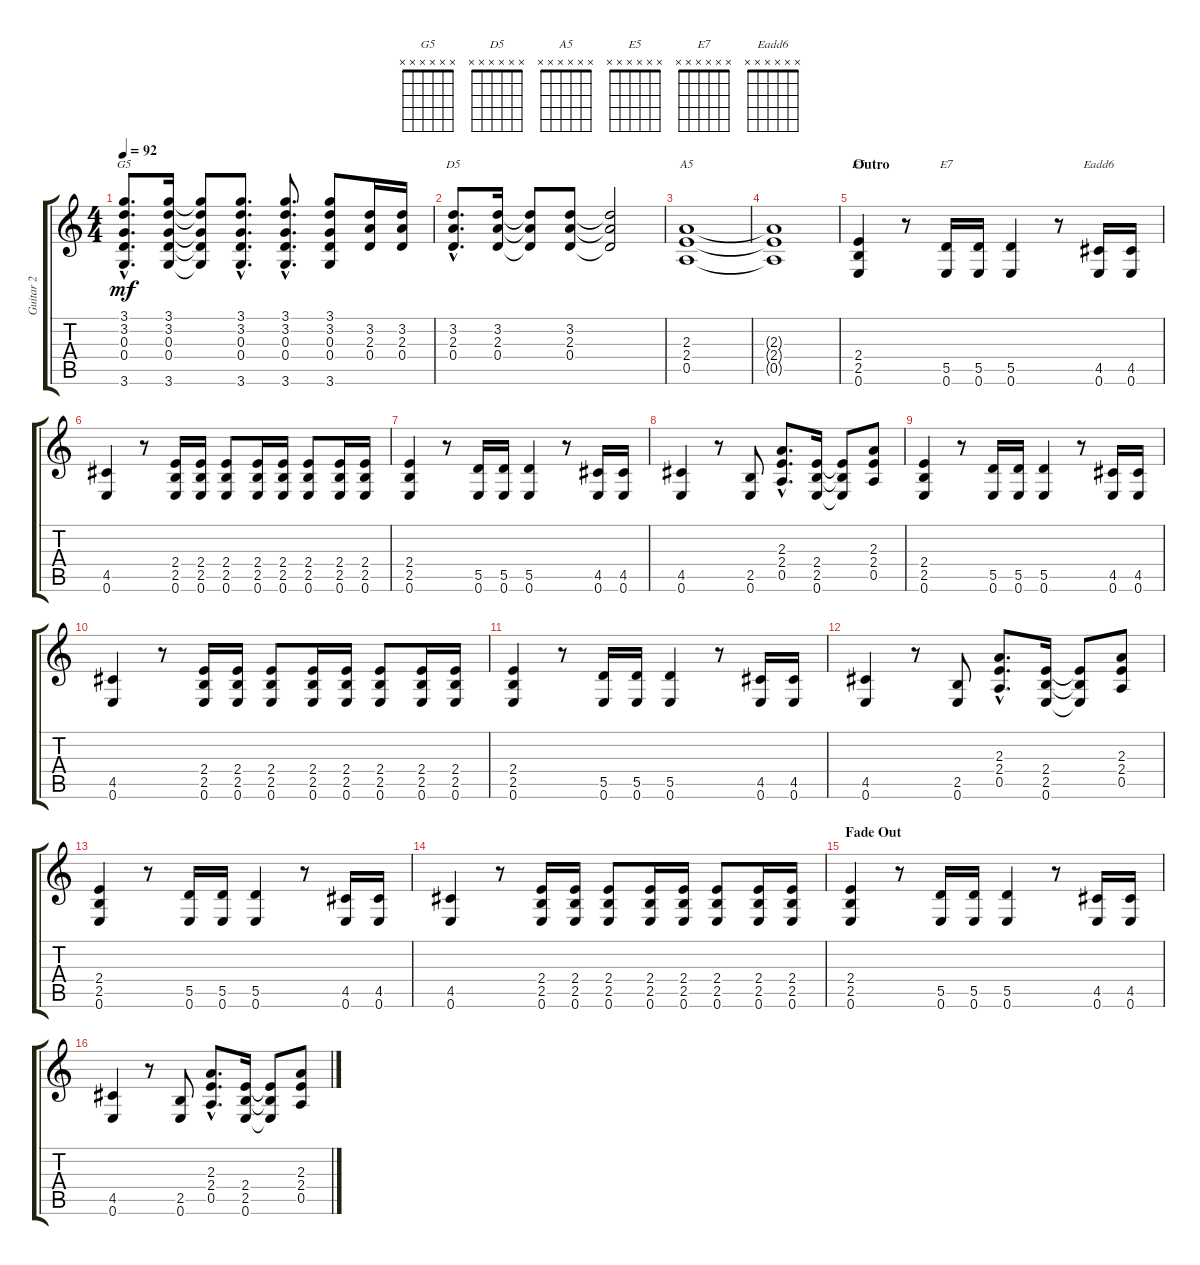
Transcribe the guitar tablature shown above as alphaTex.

\track ("Guitar 2" "Guitar 2") {instrument overdrivenguitar}
\staff {score tabs}
\tuning (E4 B3 G3 D3 A2 E2) {hide}
\chord ("G5" x x x x x x) {firstfret 0}
\chord ("D5" x x x x x x) {firstfret 0}
\chord ("A5" x x x x x x) {firstfret 0}
\chord ("E5" x x x x x x) {firstfret 0}
\chord ("E7" x x x x x x) {firstfret 0}
\chord ("Eadd6" x x x x x x) {firstfret 0}
\ts (4 4)
\tempo 92
\clef g2
\ks c
(3.1{hac} 3.2{hac} 0.3{hac} 0.4{hac} 3.6{hac}).8{d ch "G5" dy mf} (3.1 3.2 0.3 0.4 3.6).16 (3.1{t} 3.2{t} 0.3{t} 0.4{t} 3.6{t}).8 (3.1{hac} 3.2{hac} 0.3{hac} 0.4{hac} 3.6{hac}).8{d} (3.1{hac} 3.2{hac} 0.3{hac} 0.4{hac} 3.6{hac}).8{d} (3.1 3.2 0.3 0.4 3.6).8 (3.2 2.3 0.4).16 (3.2 2.3 0.4).16 |
(3.2{hac} 2.3{hac} 0.4{hac}).8{d ch "D5"} (3.2 2.3 0.4).16 (3.2{t} 2.3{t} 0.4{t}).8 (3.2 2.3 0.4).8 (3.2{t} 2.3{t} 0.4{t}).2 |
(2.3 2.4 0.5).1{ch "A5"} |
(2.3{t} 2.4{t} 0.5{t}).1 |
\section ("" "Outro")
(2.4 2.5 0.6).4{ch "E5"} r.8 (5.5 0.6).16{ch "E7"} (5.5 0.6).16 (5.5 0.6).4 r.8 (4.5 0.6).16{ch "Eadd6"} (4.5 0.6).16 |
(4.5 0.6).4 r.8 (2.4 2.5 0.6).16 (2.4 2.5 0.6).16 (2.4 2.5 0.6).8 (2.4 2.5 0.6).16 (2.4 2.5 0.6).16 (2.4 2.5 0.6).8 (2.4 2.5 0.6).16 (2.4 2.5 0.6).16 |
(2.4 2.5 0.6).4 r.8 (5.5 0.6).16 (5.5 0.6).16 (5.5 0.6).4 r.8 (4.5 0.6).16 (4.5 0.6).16 |
(4.5 0.6).4 r.8 (2.5 0.6).8 (2.3{hac} 2.4{hac} 0.5{hac}).8{d} (2.4 2.5 0.6).16 (2.4{t} 2.5{t} 0.6{t}).8 (2.3 2.4 0.5).8 |
(2.4 2.5 0.6).4 r.8 (5.5 0.6).16 (5.5 0.6).16 (5.5 0.6).4 r.8 (4.5 0.6).16 (4.5 0.6).16 |
(4.5 0.6).4 r.8 (2.4 2.5 0.6).16 (2.4 2.5 0.6).16 (2.4 2.5 0.6).8 (2.4 2.5 0.6).16 (2.4 2.5 0.6).16 (2.4 2.5 0.6).8 (2.4 2.5 0.6).16 (2.4 2.5 0.6).16 |
(2.4 2.5 0.6).4 r.8 (5.5 0.6).16 (5.5 0.6).16 (5.5 0.6).4 r.8 (4.5 0.6).16 (4.5 0.6).16 |
(4.5 0.6).4 r.8 (2.5 0.6).8 (2.3{hac} 2.4{hac} 0.5{hac}).8{d} (2.4 2.5 0.6).16 (2.4{t} 2.5{t} 0.6{t}).8 (2.3 2.4 0.5).8 |
(2.4 2.5 0.6).4 r.8 (5.5 0.6).16 (5.5 0.6).16 (5.5 0.6).4 r.8 (4.5 0.6).16 (4.5 0.6).16 |
(4.5 0.6).4 r.8 (2.4 2.5 0.6).16 (2.4 2.5 0.6).16 (2.4 2.5 0.6).8 (2.4 2.5 0.6).16 (2.4 2.5 0.6).16 (2.4 2.5 0.6).8 (2.4 2.5 0.6).16 (2.4 2.5 0.6).16 |
\section ("" "Fade Out")
(2.4 2.5 0.6).4{volume 8} r.8 (5.5 0.6).16 (5.5 0.6).16 (5.5 0.6).4 r.8 (4.5 0.6).16 (4.5 0.6).16 |
(4.5 0.6).4 r.8 (2.5 0.6).8 (2.3{hac} 2.4{hac} 0.5{hac}).8{d} (2.4 2.5 0.6).16 (2.4{t} 2.5{t} 0.6{t}).8 (2.3 2.4 0.5).8
